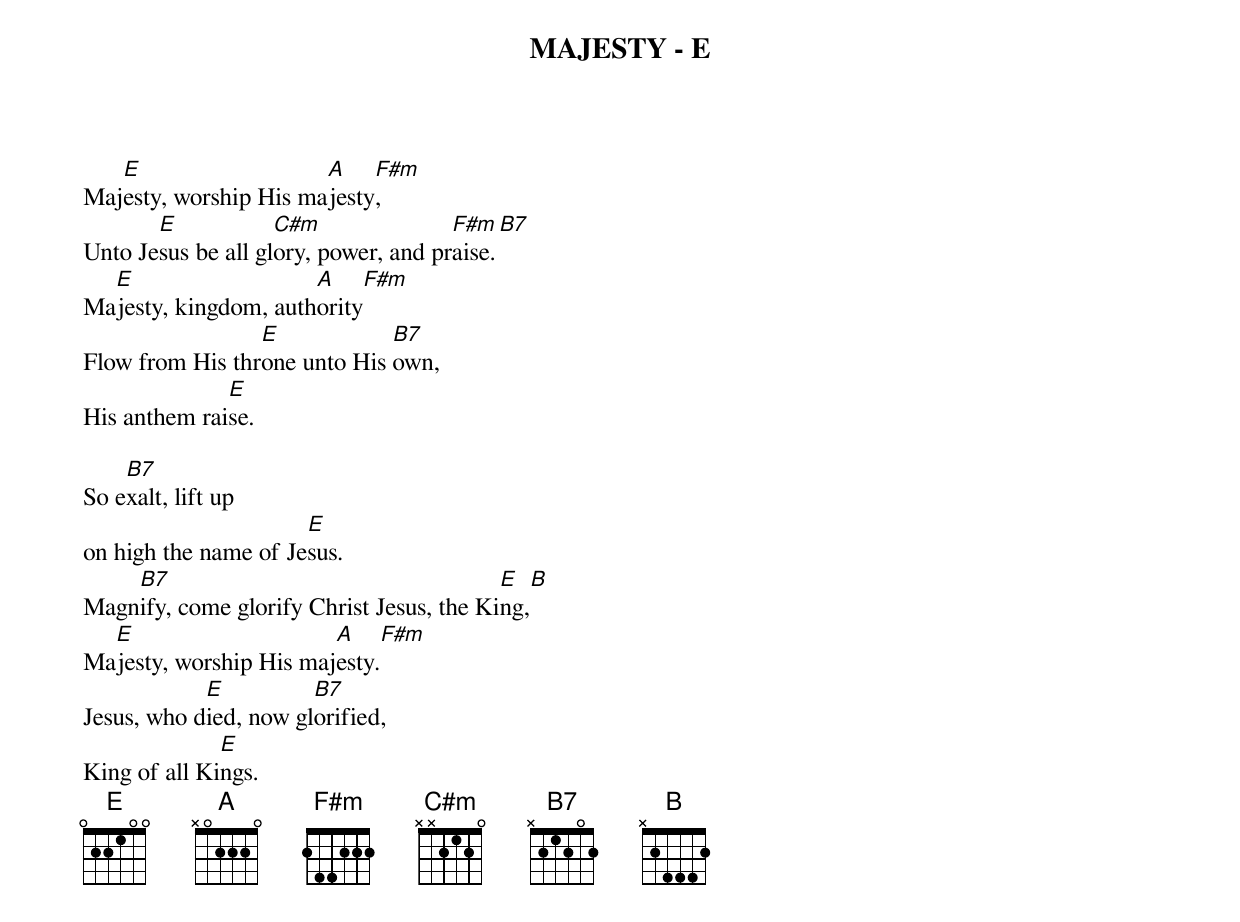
MAJESTY - E

   E                   A    F#m
Majesty, worship His majesty,
       E            C#m               F#m    B7
Unto Jesus be all glory, power, and praise.
  E                   A     F#m
Majesty, kingdom, authority
                 E            B7
Flow from His throne unto His own,
              E
His anthem raise.

    B7
So exalt, lift up
                      E
on high the name of Jesus.
    B7                                    E   B
Magnify, come glorify Christ Jesus, the King,
  E                     A    F#m
Majesty, worship His majesty.
            E          B7
Jesus, who died, now glorified,
              E
King of all Kings.
